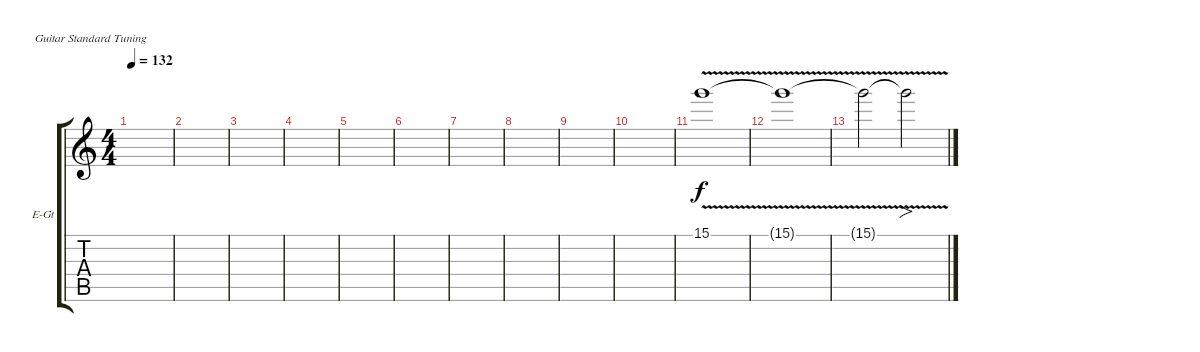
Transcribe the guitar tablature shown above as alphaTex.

\defaultSystemsLayout 4
\bracketExtendMode groupsimilarinstruments
\firstSystemTrackNameOrientation horizontal
\otherSystemsTrackNameOrientation horizontal
\track ("Sawtooth" "E-Gt") {instrument electricguitarclean}
\staff {score tabs}
\tuning (E4 B3 G3 D3 A2 E2)
\ts (4 4)
\tempo 132
\clef g2
\scale
0.333333
\ks c
|
\scale
0.333333 |
\scale
0.333333 |
\scale
0.333333 |
\scale
0.333333 |
\scale
0.333333 |
\scale
0.333333 |
\scale
0.333333 |
\scale
0.333333 |
\scale
0.333333 |
\scale
0.333333 15.1{v}.1 |
\scale
0.333333 15.1{v t}.1 |
\scale
0.333333 15.1{v t}.2 15.1{v t}.2{fo} |
\scale
0.333333 |
\scale
0.333333 |
\scale
0.333333
